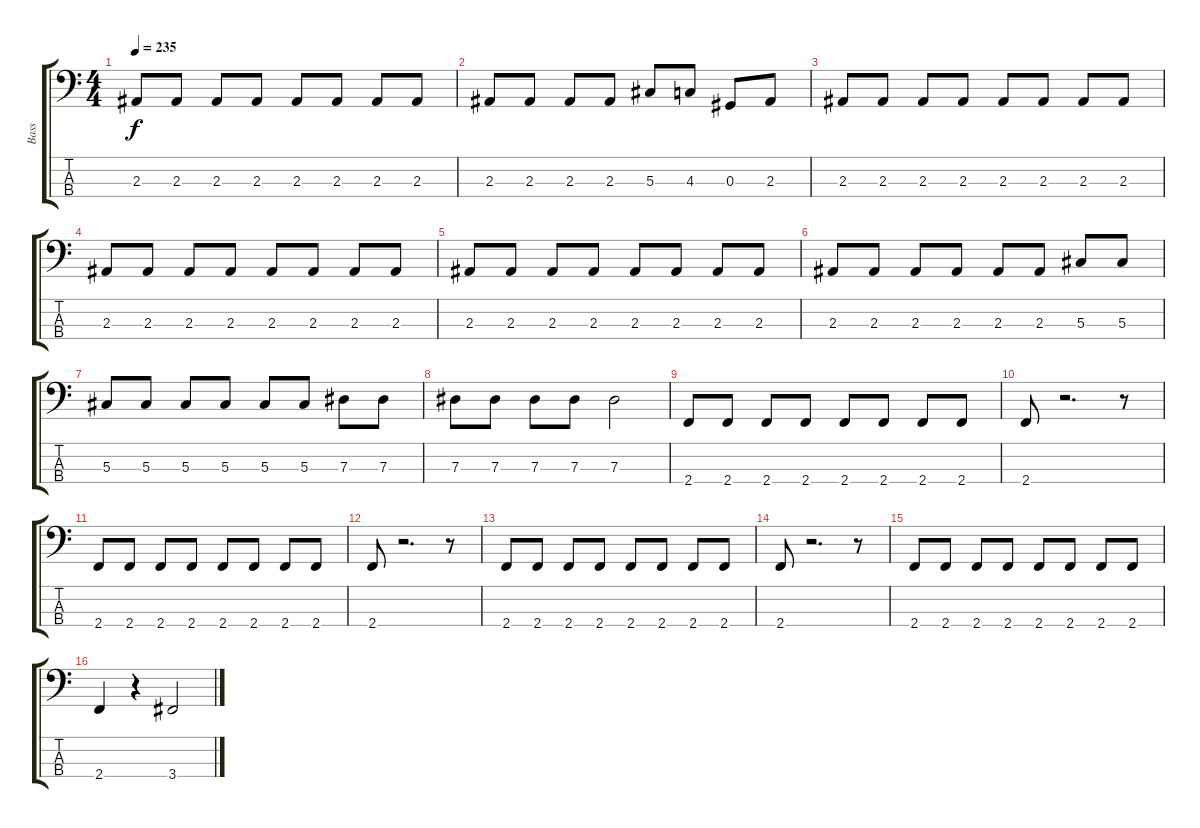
\track ("Bass" "Bass") {instrument electricbassfinger}
\staff {score tabs}
\tuning (Gb2 Db2 Ab1 Eb1) {hide}
\ts (4 4)
\tempo 235
\clef f4
\ks c
2.3.8{dy f} 2.3.8 2.3.8 2.3.8 2.3.8 2.3.8 2.3.8 2.3.8 |
2.3.8 2.3.8 2.3.8 2.3.8 5.3.8 4.3.8 0.3.8 2.3.8 |
2.3.8 2.3.8 2.3.8 2.3.8 2.3.8 2.3.8 2.3.8 2.3.8 |
2.3.8 2.3.8 2.3.8 2.3.8 2.3.8 2.3.8 2.3.8 2.3.8 |
2.3.8 2.3.8 2.3.8 2.3.8 2.3.8 2.3.8 2.3.8 2.3.8 |
2.3.8 2.3.8 2.3.8 2.3.8 2.3.8 2.3.8 5.3.8 5.3.8 |
5.3.8 5.3.8 5.3.8 5.3.8 5.3.8 5.3.8 7.3.8 7.3.8 |
7.3.8 7.3.8 7.3.8 7.3.8 7.3.2 |
2.4.8 2.4.8 2.4.8 2.4.8 2.4.8 2.4.8 2.4.8 2.4.8 |
2.4.8 r.2{d} r.8 |
2.4.8 2.4.8 2.4.8 2.4.8 2.4.8 2.4.8 2.4.8 2.4.8 |
2.4.8 r.2{d} r.8 |
2.4.8 2.4.8 2.4.8 2.4.8 2.4.8 2.4.8 2.4.8 2.4.8 |
2.4.8 r.2{d} r.8 |
2.4.8 2.4.8 2.4.8 2.4.8 2.4.8 2.4.8 2.4.8 2.4.8 |
2.4.4 r.4 3.4.2
